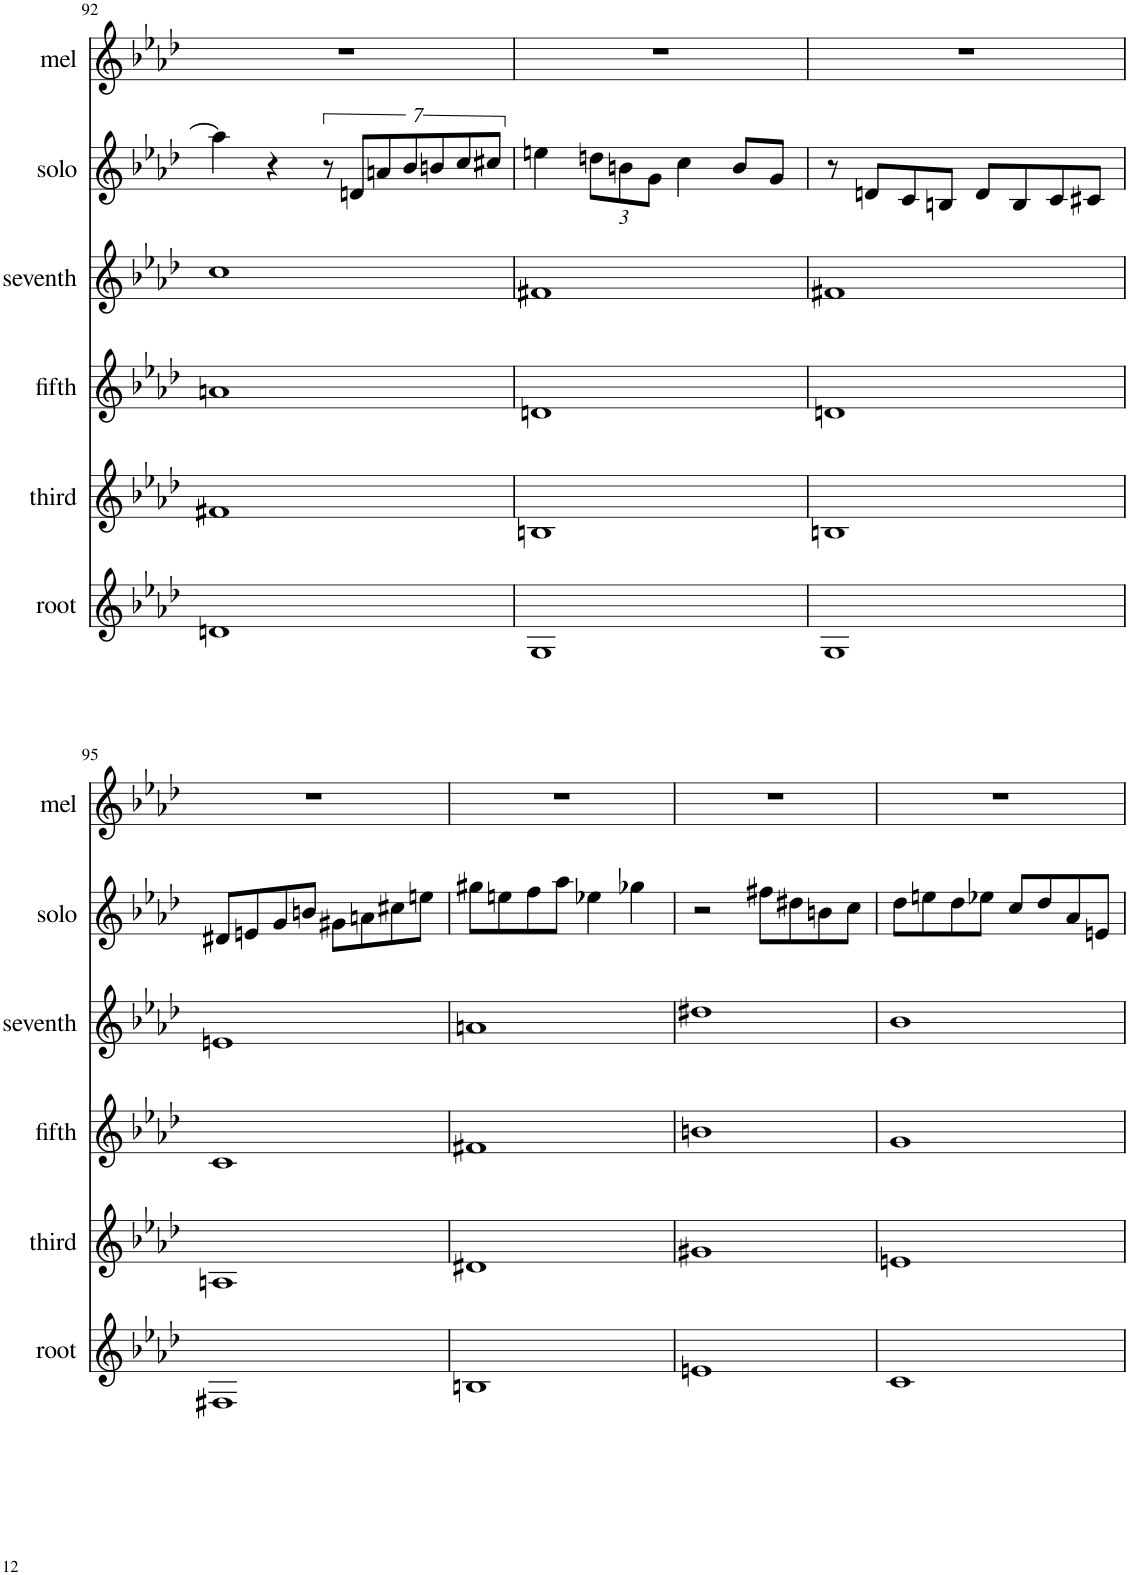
**kern	**kern	**kern	**kern	**kern	**kern
*part6	*part5	*part4	*part3	*part2	*part1
*staff6	*staff5	*staff4	*staff3	*staff2	*staff1
*I"root	*I"third	*I"fifth	*I"seventh	*I"solo	*I"mel
*I'root	*I'third	*I'fifth	*I'seventh	*I'solo	*I'mel
!!LO:PB:g=z
*clefG2	*clefG2	*clefG2	*clefG2	*clefG2	*clefG2
*k[b-e-a-d-]	*k[b-e-a-d-]	*k[b-e-a-d-]	*k[b-e-a-d-]	*k[b-e-a-d-]	*k[b-e-a-d-]
*M4/4	*M4/4	*M4/4	*M4/4	*M4/4	*M4/4
=92	=92	=92	=92	=92	=92
1dn	1f#X	1an	1cc	4aa\]	1r
.	.	.	.	4r	.
.	.	.	.	14r	.
.	.	.	.	14dn/L	.
.	.	.	.	14an/	.
.	.	.	.	14b-/	.
.	.	.	.	14bn/	.
.	.	.	.	14cc/	.
.	.	.	.	14cc#X/J	.
=93	=93	=93	=93	=93	=93
1G	1Bn	1dn	1f#X	4een\	1r
*	*	*	*	*Xbrackettup	*
.	.	.	.	12ddn\L	.
.	.	.	.	12bn\	.
.	.	.	.	12g\J	.
.	.	.	.	4cc\	.
.	.	.	.	8b/L	.
.	.	.	.	8g/J	.
=94	=94	=94	=94	=94	=94
1G	1Bn	1dn	1f#X	8r	1r
.	.	.	.	8dn/L	.
.	.	.	.	8c/	.
.	.	.	.	8Bn/J	.
.	.	.	.	8d/L	.
.	.	.	.	8B/	.
.	.	.	.	8c/	.
.	.	.	.	8c#X/J	.
!!LO:LB:g=z
=95	=95	=95	=95	=95	=95
1F#X	1An	1c	1en	8d#X/L	1r
.	.	.	.	8en/	.
.	.	.	.	8g/	.
.	.	.	.	8bn/J	.
.	.	.	.	8g#X\L	.
.	.	.	.	8an\	.
.	.	.	.	8cc#X\	.
.	.	.	.	8een\J	.
=96	=96	=96	=96	=96	=96
1Bn	1d#X	1f#X	1an	8gg#X\L	1r
.	.	.	.	8een\	.
.	.	.	.	8ff\	.
.	.	.	.	8aa-\J	.
.	.	.	.	4ee-X\	.
.	.	.	.	4gg-X\	.
=97	=97	=97	=97	=97	=97
1en	1g#X	1bn	1dd#X	2r	1r
.	.	.	.	8ff#X\L	.
.	.	.	.	8dd#X\	.
.	.	.	.	8bn\	.
.	.	.	.	8cc\J	.
=98	=98	=98	=98	=98	=98
1c	1en	1g	1b-	8dd-\L	1r
.	.	.	.	8een\	.
.	.	.	.	8dd-\	.
.	.	.	.	8ee-X\J	.
.	.	.	.	8cc/L	.
.	.	.	.	8dd-/	.
.	.	.	.	8a-/	.
.	.	.	.	8en/J	.
=	=	=	=	=	=
*-	*-	*-	*-	*-	*-
